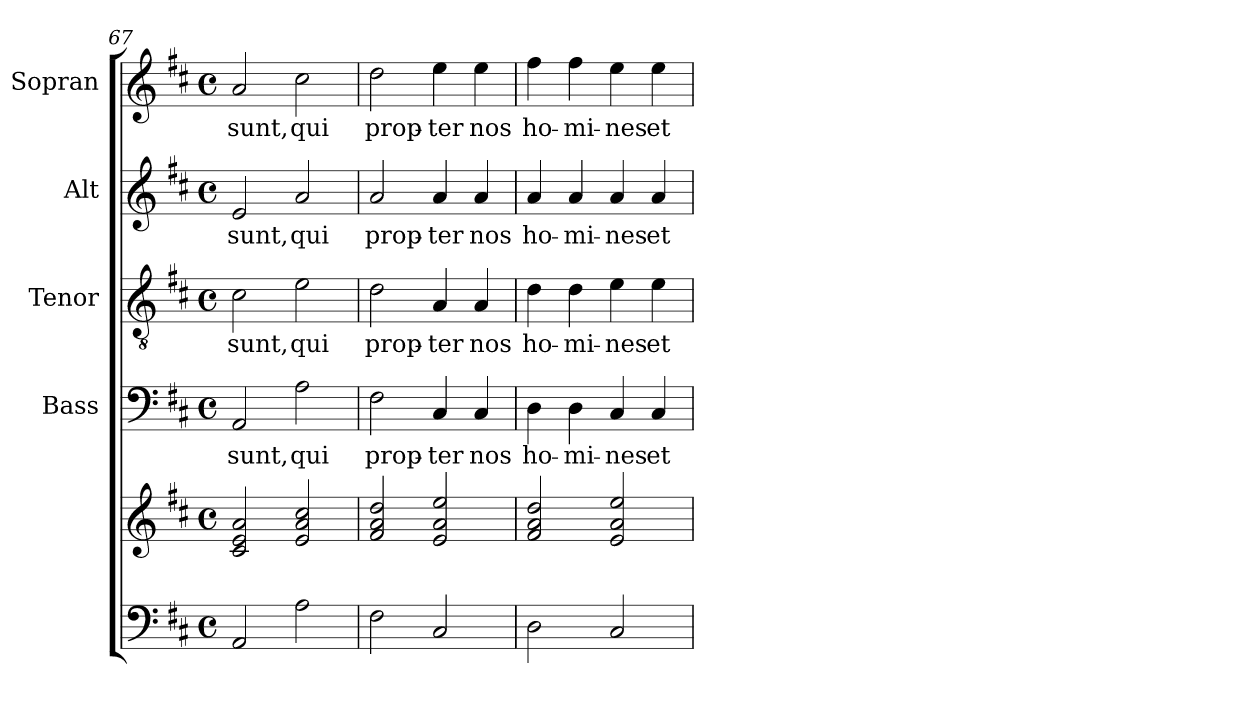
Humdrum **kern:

**kern	**kern	**kern	**text	**kern	**text	**kern	**text	**kern	**text
*part5	*part5	*part4	*part4	*part3	*part3	*part2	*part2	*part1	*part1
*staff6	*staff5	*staff4	*staff4	*staff3	*staff3	*staff2	*staff2	*staff1	*staff1
*	*	*I"Bass	*	*I"Tenor	*	*I"Alt	*	*I"Sopran	*
*	*	*I'B.	*	*I'T.	*	*I'A.	*	*I'S.	*
*clefF4	*clefG2	*clefF4	*	*clefGv2	*	*clefG2	*	*clefG2	*
*k[f#c#]	*k[f#c#]	*k[f#c#]	*	*k[f#c#]	*	*k[f#c#]	*	*k[f#c#]	*
*D:	*D:	*D:	*	*D:	*	*D:	*	*D:	*
*M4/4	*M4/4	*M4/4	*	*M4/4	*	*M4/4	*	*M4/4	*
*met(c)	*met(c)	*met(c)	*	*met(c)	*	*met(c)	*	*met(c)	*
=67	=67	=67	=67	=67	=67	=67	=67	=67	=67
!	!	!	!LO:LY:b	!	!LO:LY:b	!	!LO:LY:b	!	!LO:LY:b
2AA/	2c#/ 2e/ 2a/	2AA/	sunt,	2c#\	sunt,	2e/	sunt,	2a/	sunt,
!	!	!	!LO:LY:b	!	!LO:LY:b	!	!LO:LY:b	!	!LO:LY:b
2A\	2e/ 2a/ 2cc#/	2A\	qui	2e\	qui	2a/	qui	2cc#\	qui
=68	=68	=68	=68	=68	=68	=68	=68	=68	=68
!	!	!	!LO:LY:b	!	!LO:LY:b	!	!LO:LY:b	!	!LO:LY:b
2F#\	2f#/ 2a/ 2dd/	2F#\	prop-	2d\	prop-	2a/	prop-	2dd\	prop-
!	!	!	!LO:LY:b	!	!LO:LY:b	!	!LO:LY:b	!	!LO:LY:b
2C#/	2e/ 2a/ 2ee/	4C#/	-ter	4A/	-ter	4a/	-ter	4ee\	-ter
!	!	!	!LO:LY:b	!	!LO:LY:b	!	!LO:LY:b	!	!LO:LY:b
.	.	4C#/	nos	4A/	nos	4a/	nos	4ee\	nos
=69	=69	=69	=69	=69	=69	=69	=69	=69	=69
!	!	!	!LO:LY:b	!	!LO:LY:b	!	!LO:LY:b	!	!LO:LY:b
2D\	2f#/ 2a/ 2dd/	4D\	ho-	4d\	ho-	4a/	ho-	4ff#\	ho-
!	!	!	!LO:LY:b	!	!LO:LY:b	!	!LO:LY:b	!	!LO:LY:b
.	.	4D\	-mi-	4d\	-mi-	4a/	-mi-	4ff#\	-mi-
!	!	!	!LO:LY:b	!	!LO:LY:b	!	!LO:LY:b	!	!LO:LY:b
2C#/	2e/ 2a/ 2ee/	4C#/	-nes	4e\	-nes	4a/	-nes	4ee\	-nes
!	!	!	!LO:LY:b	!	!LO:LY:b	!	!LO:LY:b	!	!LO:LY:b
.	.	4C#/	et	4e\	et	4a/	et	4ee\	et
=	=	=	=	=	=	=	=	=	=
*-	*-	*-	*-	*-	*-	*-	*-	*-	*-
